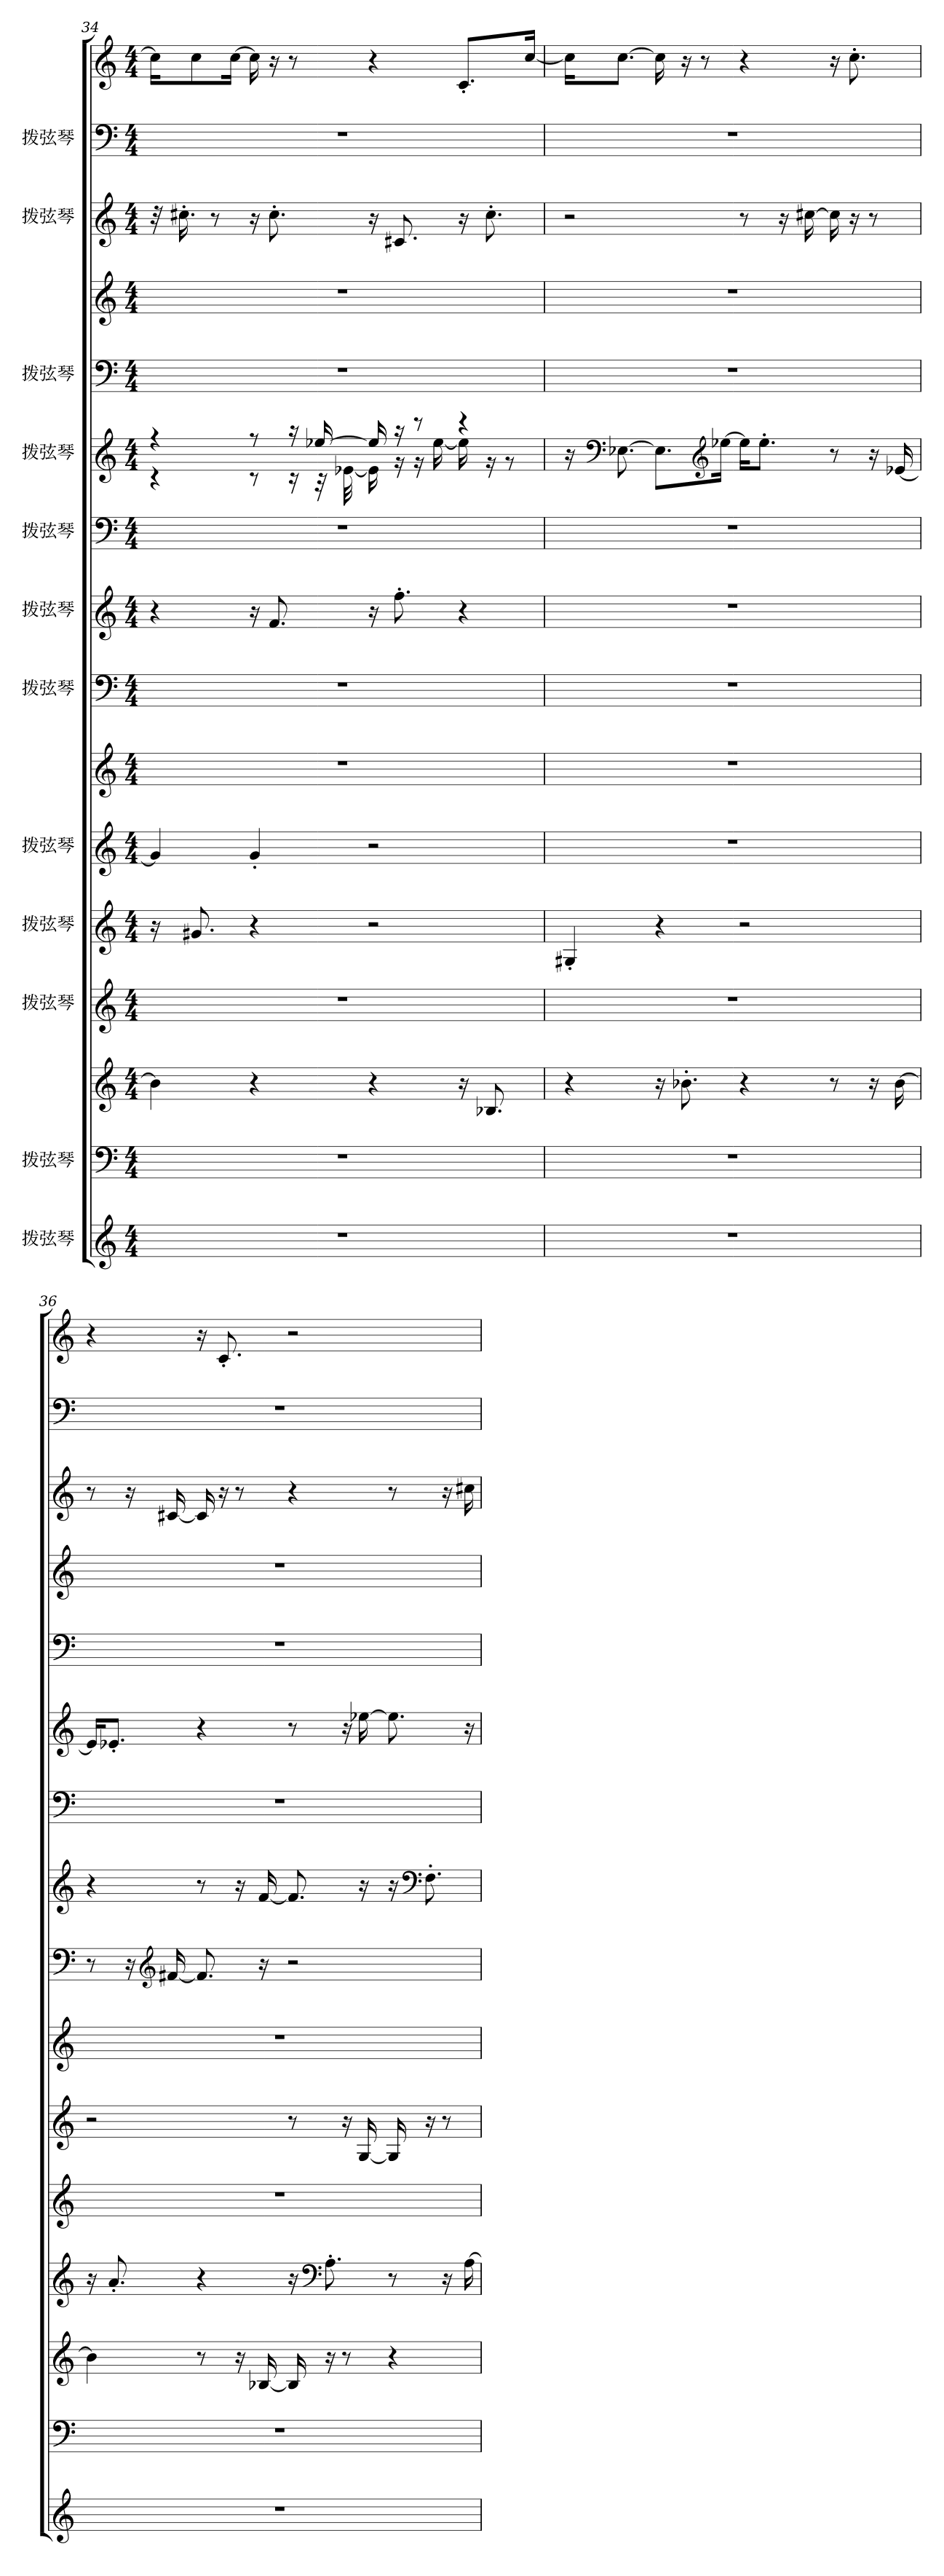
**kern	**kern	**kern	**kern	**kern	**kern	**kern	**kern	**kern	**kern	**kern	**kern	**kern	**kern	**kern	**kern
*part12	*part11	*part11	*part10	*part9	*part8	*part8	*part7	*part6	*part5	*part4	*part3	*part3	*part2	*part1	*part1
*staff16	*staff15	*staff14	*staff13	*staff12	*staff11	*staff10	*staff9	*staff8	*staff7	*staff6	*staff5	*staff4	*staff3	*staff2	*staff1
*I"拨弦琴	*I"拨弦琴	*	*I"拨弦琴	*I"拨弦琴	*I"拨弦琴	*	*I"拨弦琴	*I"拨弦琴	*I"拨弦琴	*I"拨弦琴	*I"拨弦琴	*	*I"拨弦琴	*I"拨弦琴	*
!!LO:PB:g=z
*clefG2	*clefF4	*clefG2	*clefG2	*clefG2	*clefG2	*clefG2	*clefF4	*clefG2	*clefF4	*clefG2	*clefF4	*clefG2	*clefG2	*clefF4	*clefG2
*k[]	*k[]	*k[]	*k[]	*k[]	*k[]	*k[]	*k[]	*k[]	*k[]	*k[]	*k[]	*k[]	*k[]	*k[]	*k[]
*M4/4	*M4/4	*M4/4	*M4/4	*M4/4	*M4/4	*M4/4	*M4/4	*M4/4	*M4/4	*M4/4	*M4/4	*M4/4	*M4/4	*M4/4	*M4/4
=34	=34	=34	=34	=34	=34	=34	=34	=34	=34	=34	=34	=34	=34	=34	=34
*	*	*	*	*	*	*	*	*	*	*^	*	*	*	*	*
1r	1r	4b-\]	1r	16r	4g/]	1r	1r	4r	1r	4r	4r	1r	1r	32r	1r	16cc\KL]
.	.	.	.	.	.	.	.	.	.	.	.	.	.	16.cc#X'\	.	.
.	.	.	.	8.g#X/	.	.	.	.	.	.	.	.	.	.	.	8cc\
.	.	.	.	.	.	.	.	.	.	.	.	.	.	8r	.	.
.	.	.	.	.	.	.	.	.	.	.	.	.	.	.	.	[16cc\Jk
.	.	4r	.	4r	4g'/	.	.	16r	.	8r	8r	.	.	16r	.	16cc\]
.	.	.	.	.	.	.	.	8.f/	.	.	.	.	.	8.cc#'\	.	16r
.	.	.	.	.	.	.	.	.	.	16r	16r	.	.	.	.	8r
.	.	.	.	.	.	.	.	.	.	[16ee-X/	32r	.	.	.	.	.
.	.	.	.	.	.	.	.	.	.	.	[32e-X\	.	.	.	.	.
.	.	4r	.	2r	2r	.	.	16r	.	16ee-/]	16e-\]	.	.	16r	.	4r
.	.	.	.	.	.	.	.	8.ff'\	.	16r	16r	.	.	8.c#X/	.	.
.	.	.	.	.	.	.	.	.	.	8r	16r	.	.	.	.	.
.	.	.	.	.	.	.	.	.	.	.	[16ee-\	.	.	.	.	.
.	.	16r	.	.	.	.	.	4r	.	4r	16ee-\]	.	.	16r	.	8.c'/L
.	.	8.B-X/	.	.	.	.	.	.	.	.	16r	.	.	8.cc#'\	.	.
.	.	.	.	.	.	.	.	.	.	.	8r	.	.	.	.	.
.	.	.	.	.	.	.	.	.	.	.	.	.	.	.	.	[16cc/Jk
*	*	*	*	*	*	*	*	*	*	*v	*v	*	*	*	*	*
=35	=35	=35	=35	=35	=35	=35	=35	=35	=35	=35	=35	=35	=35	=35	=35
1r	1r	4r	1r	4G#X'/	1r	1r	1r	1r	1r	16r	1r	1r	2r	1r	16cc\KL]
*	*	*	*	*	*	*	*	*	*	*clefF4	*	*	*	*	*
.	.	.	.	.	.	.	.	.	.	[8.E-X\	.	.	.	.	[8.cc\J
.	.	16r	.	4r	.	.	.	.	.	8.E-\L]	.	.	.	.	16cc\]
.	.	8.b-X'\	.	.	.	.	.	.	.	.	.	.	.	.	16r
.	.	.	.	.	.	.	.	.	.	.	.	.	.	.	8r
*	*	*	*	*	*	*	*	*	*	*clefG2	*	*	*	*	*
.	.	.	.	.	.	.	.	.	.	[16ee-X\Jk	.	.	.	.	.
.	.	4r	.	2r	.	.	.	.	.	16ee-\KL]	.	.	8r	.	4r
.	.	.	.	.	.	.	.	.	.	8.ee-'\J	.	.	.	.	.
.	.	.	.	.	.	.	.	.	.	.	.	.	16r	.	.
.	.	.	.	.	.	.	.	.	.	.	.	.	[16cc#X\	.	.
.	.	8r	.	.	.	.	.	.	.	8r	.	.	16cc#\]	.	16r
.	.	.	.	.	.	.	.	.	.	.	.	.	16r	.	8.cc'\
.	.	16r	.	.	.	.	.	.	.	16r	.	.	8r	.	.
.	.	[16b-\	.	.	.	.	.	.	.	[16e-X/	.	.	.	.	.
!!LO:PB:g=z
=36	=36	=36	=36	=36	=36	=36	=36	=36	=36	=36	=36	=36	=36	=36	=36
1r	1r	4b-\]	16r	1r	2r	1r	8r	4r	1r	16e-/KL]	1r	1r	8r	1r	4r
.	.	.	8.a'/	.	.	.	.	.	.	8.e-X'/J	.	.	.	.	.
.	.	.	.	.	.	.	16r	.	.	.	.	.	16r	.	.
*	*	*	*	*	*	*	*clefG2	*	*	*	*	*	*	*	*
.	.	.	.	.	.	.	[16f#X/	.	.	.	.	.	[16c#X/	.	.
.	.	8r	4r	.	.	.	8.f#/]	8r	.	4r	.	.	16c#/]	.	16r
.	.	.	.	.	.	.	.	.	.	.	.	.	16r	.	8.c'/
.	.	16r	.	.	.	.	.	16r	.	.	.	.	8r	.	.
.	.	[16B-X/	.	.	.	.	16r	[16f/	.	.	.	.	.	.	.
.	.	16B-/]	16r	.	8r	.	2r	8.f/]	.	8r	.	.	4r	.	2r
*	*	*	*clefF4	*	*	*	*	*	*	*	*	*	*	*	*
.	.	16r	8.A'\	.	.	.	.	.	.	.	.	.	.	.	.
.	.	8r	.	.	16r	.	.	.	.	16r	.	.	.	.	.
.	.	.	.	.	[16G/	.	.	16r	.	[16ee-X\	.	.	.	.	.
.	.	4r	8r	.	16G/]	.	.	16r	.	8.ee-\]	.	.	8r	.	.
*	*	*	*	*	*	*	*	*clefF4	*	*	*	*	*	*	*
.	.	.	.	.	16r	.	.	8.F'\	.	.	.	.	.	.	.
.	.	.	16r	.	8r	.	.	.	.	.	.	.	16r	.	.
.	.	.	[16A\	.	.	.	.	.	.	16r	.	.	16cc#X\	.	.
=	=	=	=	=	=	=	=	=	=	=	=	=	=	=	=
*-	*-	*-	*-	*-	*-	*-	*-	*-	*-	*-	*-	*-	*-	*-	*-
